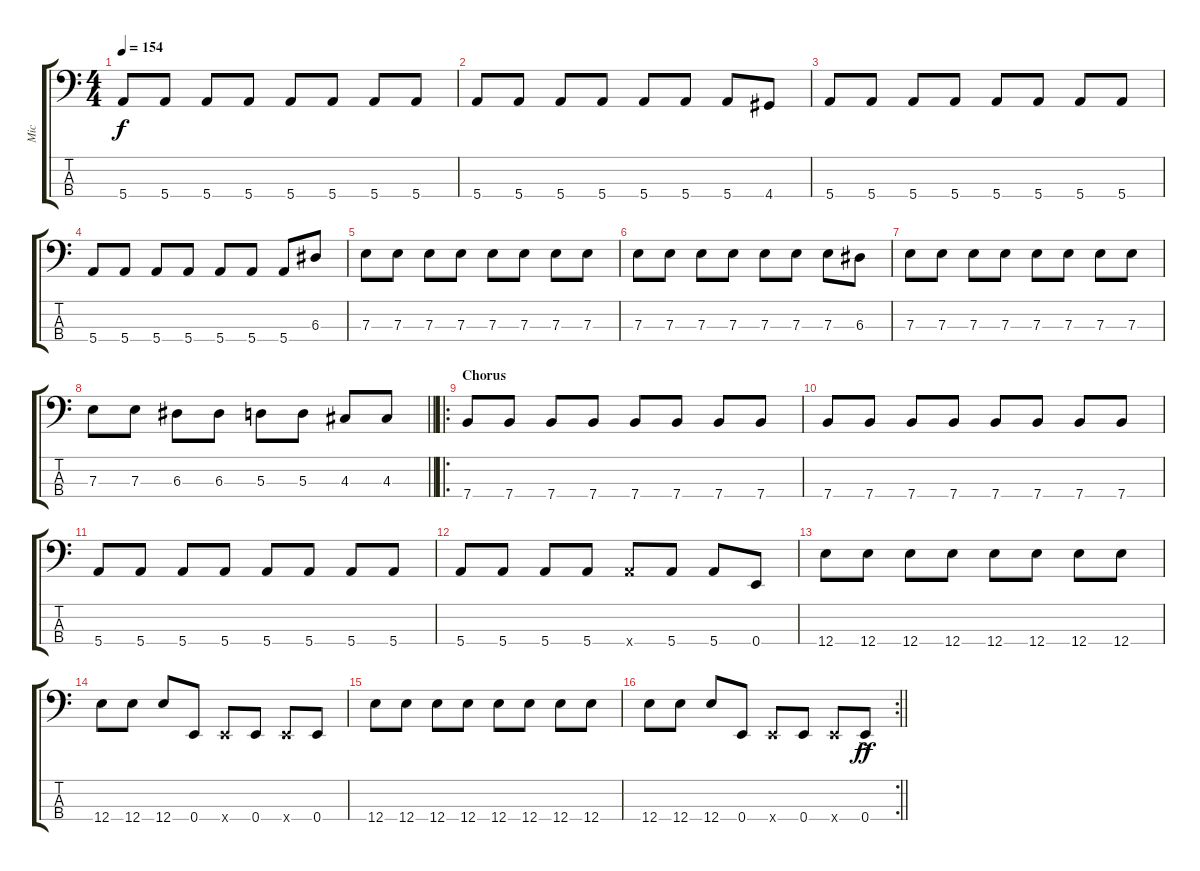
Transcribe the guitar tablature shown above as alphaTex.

\track ("Mic" "Mic") {instrument electricbassfinger}
\staff {score tabs}
\tuning (G2 D2 A1 E1) {hide}
\ts (4 4)
\tempo 154
\clef f4
\ks c
5.4.8{dy f} 5.4.8 5.4.8 5.4.8 5.4.8 5.4.8 5.4.8 5.4.8 |
5.4.8 5.4.8 5.4.8 5.4.8 5.4.8 5.4.8 5.4.8 4.4.8 |
5.4.8 5.4.8 5.4.8 5.4.8 5.4.8 5.4.8 5.4.8 5.4.8 |
5.4.8 5.4.8 5.4.8 5.4.8 5.4.8 5.4.8 5.4.8 6.3.8 |
7.3.8 7.3.8 7.3.8 7.3.8 7.3.8 7.3.8 7.3.8 7.3.8 |
7.3.8 7.3.8 7.3.8 7.3.8 7.3.8 7.3.8 7.3.8 6.3.8 |
7.3.8 7.3.8 7.3.8 7.3.8 7.3.8 7.3.8 7.3.8 7.3.8 |
\barLineRight lightlight
7.3.8 7.3.8 6.3.8 6.3.8 5.3.8 5.3.8 4.3.8 4.3.8 |
\ro
\section ("" "Chorus")
7.4.8 7.4.8 7.4.8 7.4.8 7.4.8 7.4.8 7.4.8 7.4.8 |
7.4.8 7.4.8 7.4.8 7.4.8 7.4.8 7.4.8 7.4.8 7.4.8 |
5.4.8 5.4.8 5.4.8 5.4.8 5.4.8 5.4.8 5.4.8 5.4.8 |
5.4.8 5.4.8 5.4.8 5.4.8 5.4{x}.8 5.4.8 5.4.8 0.4.8 |
12.4.8 12.4.8 12.4.8 12.4.8 12.4.8 12.4.8 12.4.8 12.4.8 |
12.4.8 12.4.8 12.4.8 0.4.8 0.4{x}.8 0.4.8 0.4{x}.8 0.4.8 |
12.4.8 12.4.8 12.4.8 12.4.8 12.4.8 12.4.8 12.4.8 12.4.8 |
\rc 2
\barLineRight lightlight
12.4.8 12.4.8 12.4.8 0.4.8 0.4{x}.8 0.4.8 0.4{x}.8 0.4{ac}.8{dy ff}
